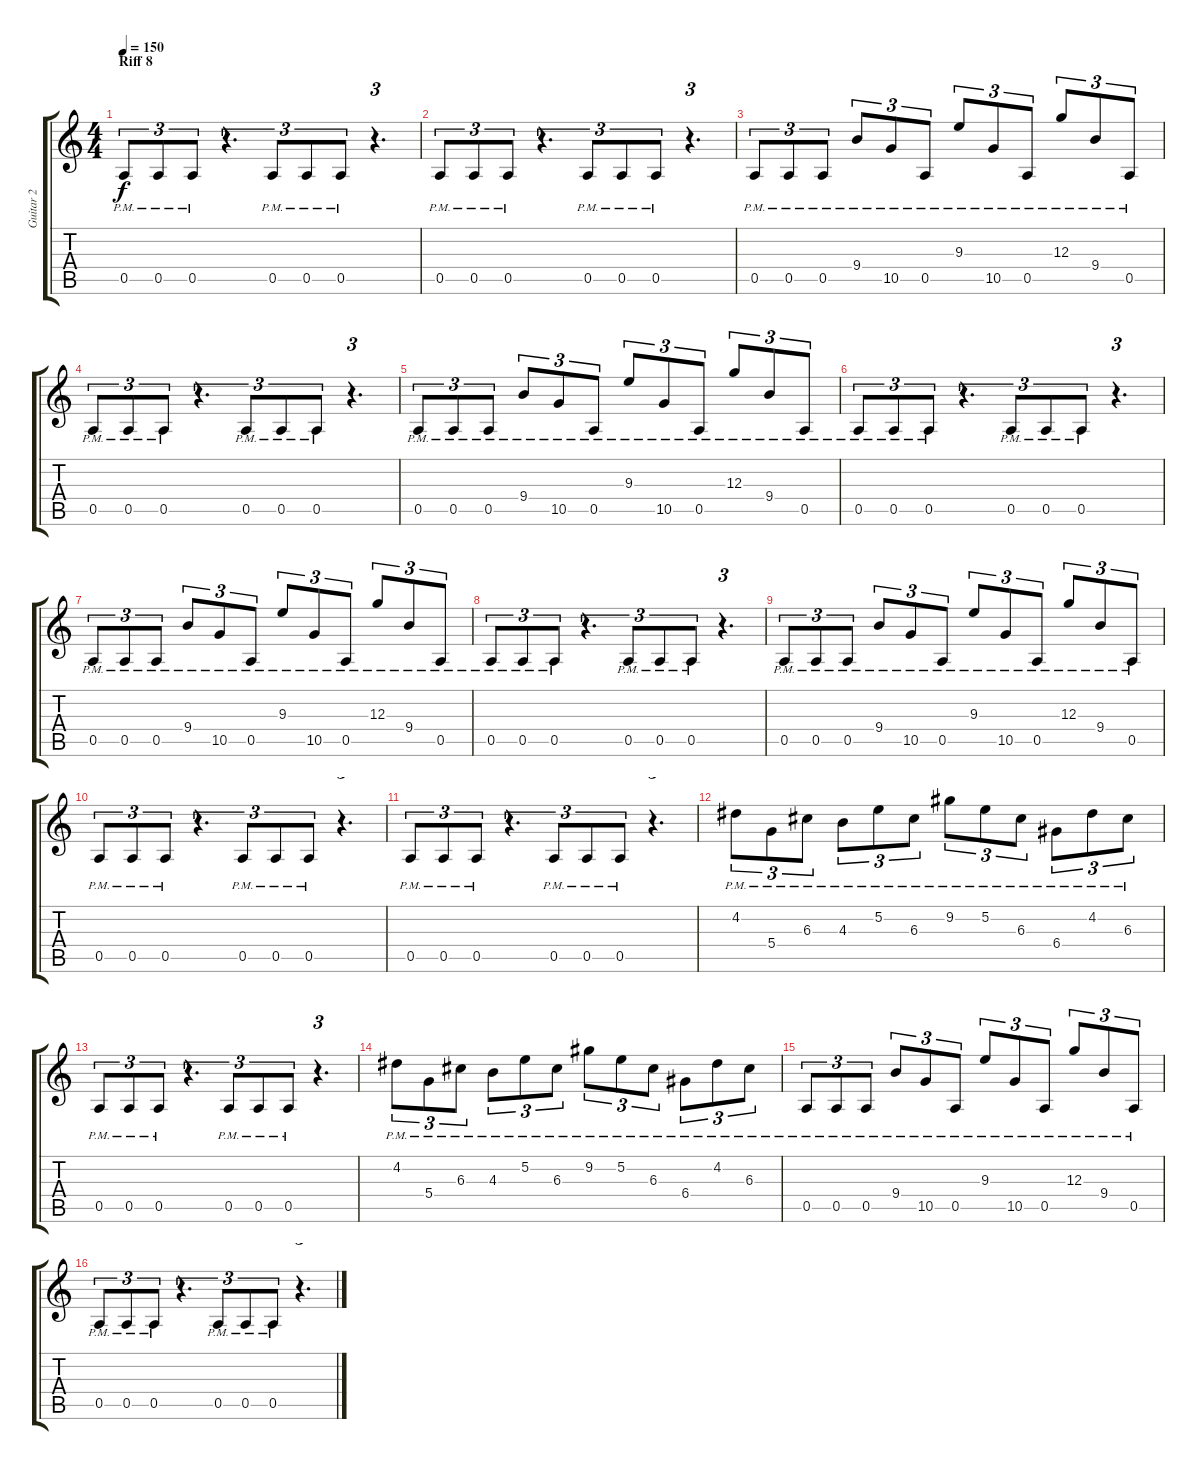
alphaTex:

\track ("Guitar 2" "Guitar 2") {instrument distortionguitar}
\staff {score tabs}
\tuning (E4 B3 G3 D3 A2 E2) {hide}
\ts (4 4)
\section ("" "Riff 8")
\tempo 150
\clef g2
\ks c
0.5{pm}.8{tu (3 2) dy f} 0.5{pm}.8{tu (3 2)} 0.5{pm}.8{tu (3 2)} r.4{d tu (3 2)} 0.5{pm}.8{tu (3 2)} 0.5{pm}.8{tu (3 2)} 0.5{pm}.8{tu (3 2)} r.4{d tu (3 2)} |
0.5{pm}.8{tu (3 2)} 0.5{pm}.8{tu (3 2)} 0.5{pm}.8{tu (3 2)} r.4{d tu (3 2)} 0.5{pm}.8{tu (3 2)} 0.5{pm}.8{tu (3 2)} 0.5{pm}.8{tu (3 2)} r.4{d tu (3 2)} |
0.5{pm}.8{tu (3 2)} 0.5{pm}.8{tu (3 2)} 0.5{pm}.8{tu (3 2)} 9.4{pm}.8{tu (3 2)} 10.5{pm}.8{tu (3 2)} 0.5{pm}.8{tu (3 2)} 9.3{pm}.8{tu (3 2)} 10.5{pm}.8{tu (3 2)} 0.5{pm}.8{tu (3 2)} 12.3{pm}.8{tu (3 2)} 9.4{pm}.8{tu (3 2)} 0.5{pm}.8{tu (3 2)} |
0.5{pm}.8{tu (3 2)} 0.5{pm}.8{tu (3 2)} 0.5{pm}.8{tu (3 2)} r.4{d tu (3 2)} 0.5{pm}.8{tu (3 2)} 0.5{pm}.8{tu (3 2)} 0.5{pm}.8{tu (3 2)} r.4{d tu (3 2)} |
0.5{pm}.8{tu (3 2)} 0.5{pm}.8{tu (3 2)} 0.5{pm}.8{tu (3 2)} 9.4{pm}.8{tu (3 2)} 10.5{pm}.8{tu (3 2)} 0.5{pm}.8{tu (3 2)} 9.3{pm}.8{tu (3 2)} 10.5{pm}.8{tu (3 2)} 0.5{pm}.8{tu (3 2)} 12.3{pm}.8{tu (3 2)} 9.4{pm}.8{tu (3 2)} 0.5{pm}.8{tu (3 2)} |
0.5{pm}.8{tu (3 2)} 0.5{pm}.8{tu (3 2)} 0.5{pm}.8{tu (3 2)} r.4{d tu (3 2)} 0.5{pm}.8{tu (3 2)} 0.5{pm}.8{tu (3 2)} 0.5{pm}.8{tu (3 2)} r.4{d tu (3 2)} |
0.5{pm}.8{tu (3 2)} 0.5{pm}.8{tu (3 2)} 0.5{pm}.8{tu (3 2)} 9.4{pm}.8{tu (3 2)} 10.5{pm}.8{tu (3 2)} 0.5{pm}.8{tu (3 2)} 9.3{pm}.8{tu (3 2)} 10.5{pm}.8{tu (3 2)} 0.5{pm}.8{tu (3 2)} 12.3{pm}.8{tu (3 2)} 9.4{pm}.8{tu (3 2)} 0.5{pm}.8{tu (3 2)} |
0.5{pm}.8{tu (3 2)} 0.5{pm}.8{tu (3 2)} 0.5{pm}.8{tu (3 2)} r.4{d tu (3 2)} 0.5{pm}.8{tu (3 2)} 0.5{pm}.8{tu (3 2)} 0.5{pm}.8{tu (3 2)} r.4{d tu (3 2)} |
0.5{pm}.8{tu (3 2)} 0.5{pm}.8{tu (3 2)} 0.5{pm}.8{tu (3 2)} 9.4{pm}.8{tu (3 2)} 10.5{pm}.8{tu (3 2)} 0.5{pm}.8{tu (3 2)} 9.3{pm}.8{tu (3 2)} 10.5{pm}.8{tu (3 2)} 0.5{pm}.8{tu (3 2)} 12.3{pm}.8{tu (3 2)} 9.4{pm}.8{tu (3 2)} 0.5{pm}.8{tu (3 2)} |
0.5{pm}.8{tu (3 2)} 0.5{pm}.8{tu (3 2)} 0.5{pm}.8{tu (3 2)} r.4{d tu (3 2)} 0.5{pm}.8{tu (3 2)} 0.5{pm}.8{tu (3 2)} 0.5{pm}.8{tu (3 2)} r.4{d tu (3 2)} |
0.5{pm}.8{tu (3 2)} 0.5{pm}.8{tu (3 2)} 0.5{pm}.8{tu (3 2)} r.4{d tu (3 2)} 0.5{pm}.8{tu (3 2)} 0.5{pm}.8{tu (3 2)} 0.5{pm}.8{tu (3 2)} r.4{d tu (3 2)} |
4.2{pm}.8{tu (3 2)} 5.4{pm}.8{tu (3 2)} 6.3{pm}.8{tu (3 2)} 4.3{pm}.8{tu (3 2)} 5.2{pm}.8{tu (3 2)} 6.3{pm}.8{tu (3 2)} 9.2{pm}.8{tu (3 2)} 5.2{pm}.8{tu (3 2)} 6.3{pm}.8{tu (3 2)} 6.4{pm}.8{tu (3 2)} 4.2{pm}.8{tu (3 2)} 6.3{pm}.8{tu (3 2)} |
0.5{pm}.8{tu (3 2)} 0.5{pm}.8{tu (3 2)} 0.5{pm}.8{tu (3 2)} r.4{d tu (3 2)} 0.5{pm}.8{tu (3 2)} 0.5{pm}.8{tu (3 2)} 0.5{pm}.8{tu (3 2)} r.4{d tu (3 2)} |
4.2{pm}.8{tu (3 2)} 5.4{pm}.8{tu (3 2)} 6.3{pm}.8{tu (3 2)} 4.3{pm}.8{tu (3 2)} 5.2{pm}.8{tu (3 2)} 6.3{pm}.8{tu (3 2)} 9.2{pm}.8{tu (3 2)} 5.2{pm}.8{tu (3 2)} 6.3{pm}.8{tu (3 2)} 6.4{pm}.8{tu (3 2)} 4.2{pm}.8{tu (3 2)} 6.3{pm}.8{tu (3 2)} |
0.5{pm}.8{tu (3 2)} 0.5{pm}.8{tu (3 2)} 0.5{pm}.8{tu (3 2)} 9.4{pm}.8{tu (3 2)} 10.5{pm}.8{tu (3 2)} 0.5{pm}.8{tu (3 2)} 9.3{pm}.8{tu (3 2)} 10.5{pm}.8{tu (3 2)} 0.5{pm}.8{tu (3 2)} 12.3{pm}.8{tu (3 2)} 9.4{pm}.8{tu (3 2)} 0.5{pm}.8{tu (3 2)} |
0.5{pm}.8{tu (3 2)} 0.5{pm}.8{tu (3 2)} 0.5{pm}.8{tu (3 2)} r.4{d tu (3 2)} 0.5{pm}.8{tu (3 2)} 0.5{pm}.8{tu (3 2)} 0.5{pm}.8{tu (3 2)} r.4{d tu (3 2)}
